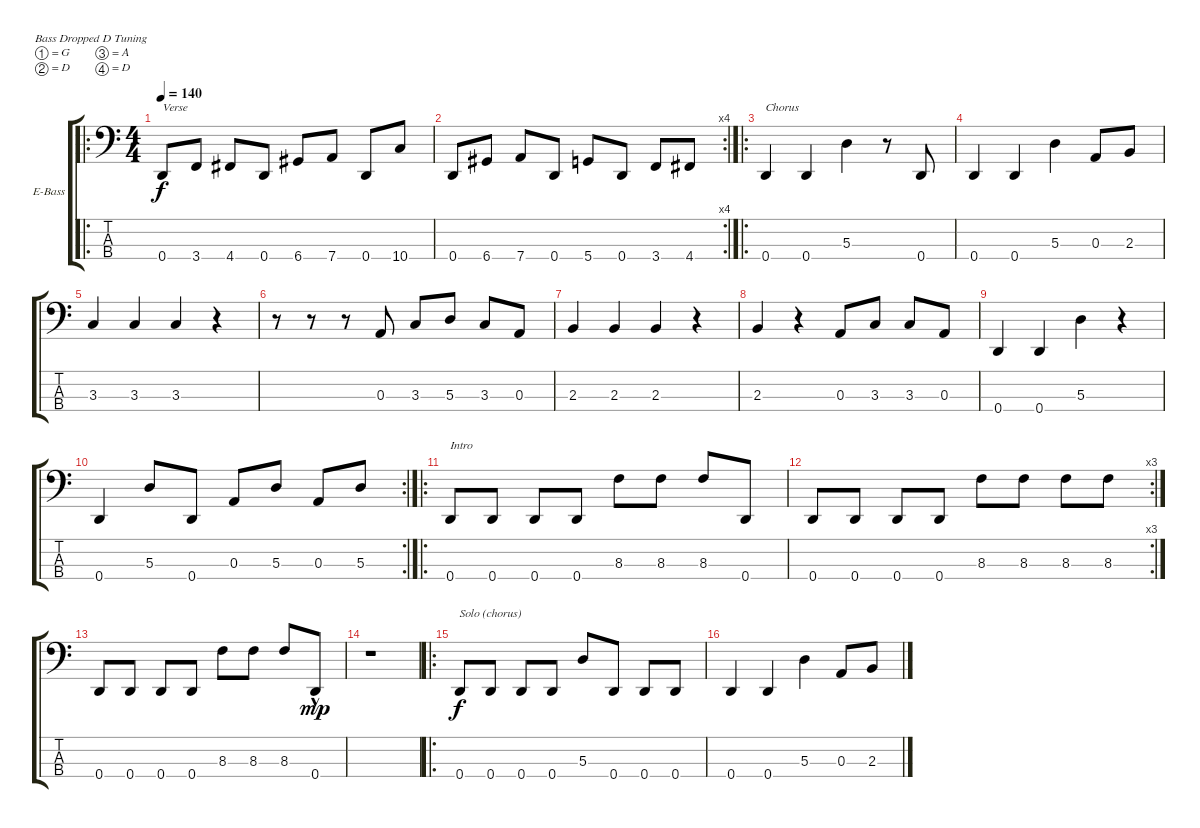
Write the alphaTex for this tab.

\bracketExtendMode groupsimilarinstruments
\firstSystemTrackNameOrientation horizontal
\otherSystemsTrackNameOrientation horizontal
\track ("Bass" "E-Bass") {instrument electricbassfinger}
\staff {score tabs}
\tuning (G2 D2 A1 D1)
\ro
\ts (4 4)
\tempo 140
\clef f4
\ks c
0.4.8{txt "Verse" dy f} 3.4.8 4.4.8 0.4.8 6.4.8 7.4.8 0.4.8 10.4.8 |
\rc 4
0.4.8 6.4.8 7.4.8 0.4.8 5.4.8 0.4.8 3.4.8 4.4.8 |
\ro
0.4.4{txt "Chorus"} 0.4.4 5.3.4 r.8 0.4.8 |
0.4.4 0.4.4 5.3.4 0.3.8 2.3.8 |
3.3.4 3.3.4 3.3.4 r.4 |
r.8 r.8 r.8 0.3.8 3.3.8 5.3.8 3.3.8 0.3.8 |
2.3.4 2.3.4 2.3.4 r.4 |
2.3.4 r.4 0.3.8 3.3.8 3.3.8 0.3.8 |
0.4.4 0.4.4 5.3.4 r.4 |
\rc 2
0.4.4 5.3.8 0.4.8 0.3.8 5.3.8 0.3.8 5.3.8 |
\ro
0.4.8{txt "Intro"} 0.4.8 0.4.8 0.4.8 8.3.8 8.3.8 8.3.8 0.4.8 |
\rc 3
0.4.8 0.4.8 0.4.8 0.4.8 8.3.8 8.3.8 8.3.8 8.3.8 |
0.4.8 0.4.8 0.4.8 0.4.8 8.3.8 8.3.8 8.3.8 0.4{hac}.8{dy mp} |
r.1 |
\ro
0.4.8{txt "Solo (chorus)" dy f} 0.4.8 0.4.8 0.4.8 5.3.8 0.4.8 0.4.8 0.4.8 |
0.4.4 0.4.4 5.3.4 0.3.8 2.3.8
